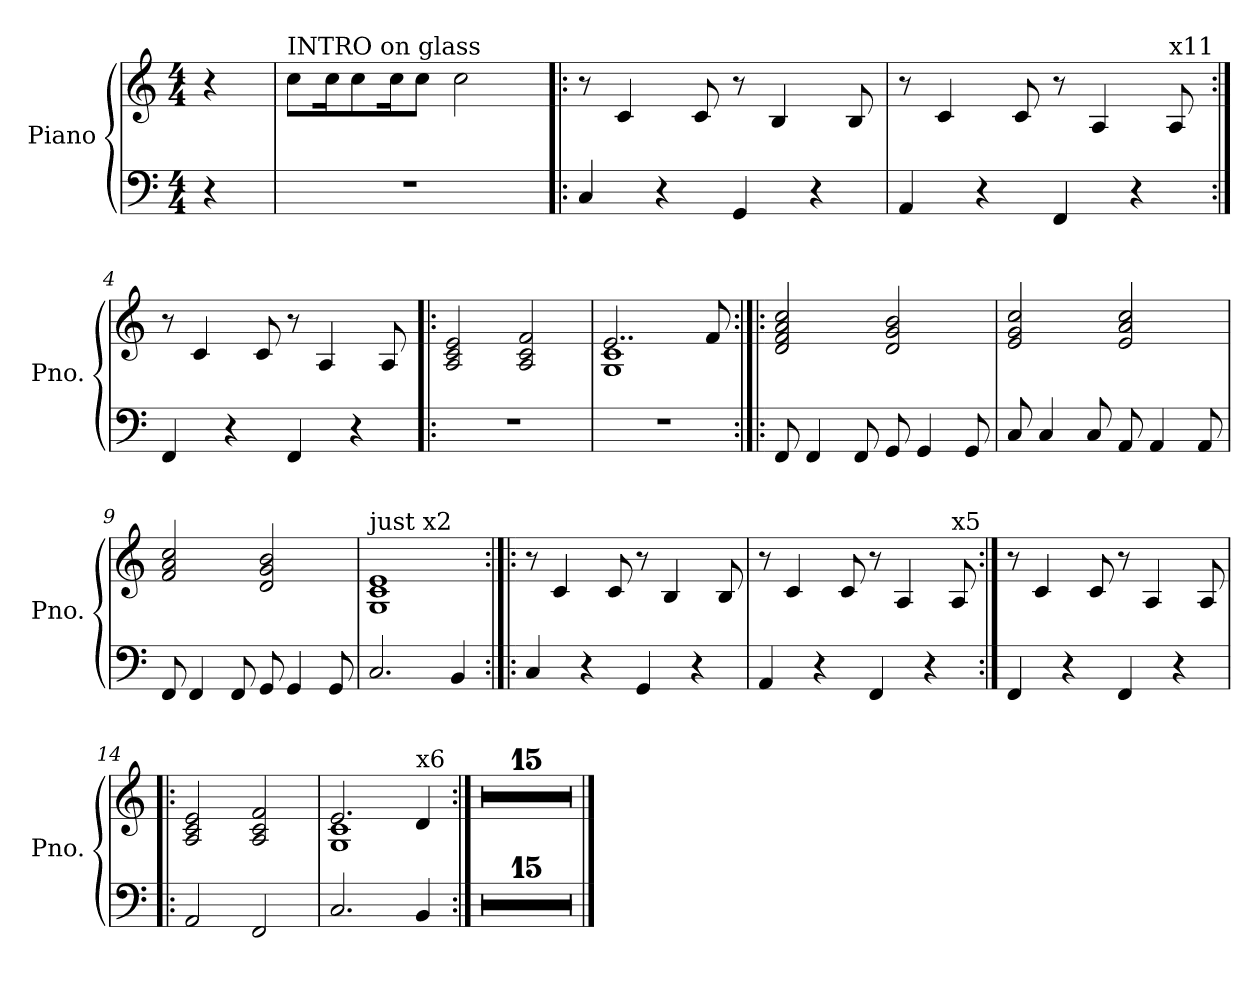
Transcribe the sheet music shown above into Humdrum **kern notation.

**kern	**kern
*part1	*part1
*staff2	*staff1
*I"Piano	*
*I'Pno.	*
*clefF4	*clefG2
*k[]	*k[]
*M4/4	*M4/4
*MM100	*MM100
=	=
4r	4r
=1	=1
!	!LO:TX:a:t=INTRO on glass
1r	8cc\L
.	16cc\K
.	8cc\
.	16cc\K
.	8cc\J
.	2cc\
=2!|:	=2!|:
4C/	8r
.	4c/
4r	.
.	8c/
4GG/	8r
.	4B/
4r	.
.	8B/
=3	=3
4AA/	8r
.	4c/
4r	.
.	8c/
4FF/	8r
.	4A/
4r	.
!	!LO:TX:a:t=x11
.	8A/
!!LO:LB:g=z
=4:|!	=4:|!
4FF/	8r
.	4c/
4r	.
.	8c/
4FF/	8r
.	4A/
4r	.
.	8A/
=5!|:	=5!|:
1r	2A/ 2c/ 2e/
.	2A/ 2c/ 2f/
=6	=6
*	*^
1r	2..e/	1G 1c
.	8f/	.
*	*v	*v
!!LO:LB:g=z
=7:|!|:	=7:|!|:
8FF/	2d/ 2f/ 2a/ 2cc/
4FF/	.
8FF/	.
8GG/	2d/ 2g/ 2b/
4GG/	.
8GG/	.
=8	=8
8C/	2e/ 2g/ 2cc/
4C/	.
8C/	.
8AA/	2e/ 2a/ 2cc/
4AA/	.
8AA/	.
=9	=9
8FF/	2f/ 2a/ 2cc/
4FF/	.
8FF/	.
8GG/	2d/ 2g/ 2b/
4GG/	.
8GG/	.
=10	=10
*	*^
!	!LO:TX:a:t=just x2	!
2.C/	1e	1G 1c
4BB/	.	.
*	*v	*v
!!LO:LB:g=z
=11:|!|:	=11:|!|:
4C/	8r
.	4c/
4r	.
.	8c/
4GG/	8r
.	4B/
4r	.
.	8B/
=12	=12
4AA/	8r
.	4c/
4r	.
.	8c/
4FF/	8r
.	4A/
4r	.
!	!LO:TX:a:t=x5
.	8A/
=13:|!	=13:|!
4FF/	8r
.	4c/
4r	.
.	8c/
4FF/	8r
.	4A/
4r	.
.	8A/
=14!|:	=14!|:
2AA/	2A/ 2c/ 2e/
2FF/	2A/ 2c/ 2f/
=15	=15
*	*^
2.C/	2.e/	1G 1c
!	!LO:TX:a:t=x6	!
4BB/	4d/	.
*	*v	*v
!!LO:LB:g=z
=16:|!	=16:|!
1r	1r
=17	=17
1r	1r
=18	=18
1r	1r
=19	=19
1r	1r
=20	=20
1r	1r
=21	=21
1r	1r
=22	=22
1r	1r
=23	=23
1r	1r
=24	=24
1r	1r
=25	=25
1r	1r
=26	=26
1r	1r
=27	=27
1r	1r
=28	=28
1r	1r
=29	=29
1r	1r
=30	=30
1r	1r
==	==
*-	*-
